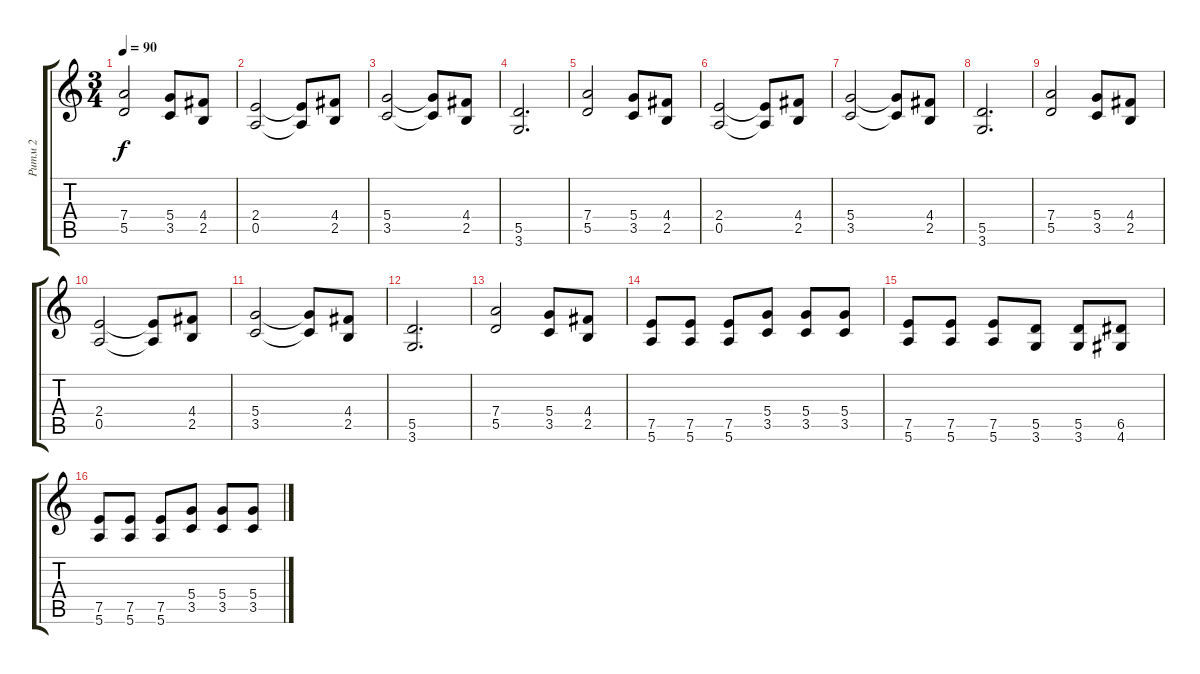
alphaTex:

\track ("Ритм 2" "Ритм 2") {instrument distortionguitar}
\staff {score tabs}
\tuning (E4 B3 G3 D3 A2 E2) {hide}
\ts (3 4)
\tempo 90
\clef g2
\ks c
(7.4 5.5).2{dy f} (5.4 3.5).8 (4.4 2.5).8 |
(2.4 0.5).2 (2.4{t} 0.5{t}).8 (4.4 2.5).8 |
(5.4 3.5).2 (5.4{t} 3.5{t}).8 (4.4 2.5).8 |
(5.5 3.6).2{d} |
(7.4 5.5).2 (5.4 3.5).8 (4.4 2.5).8 |
(2.4 0.5).2 (2.4{t} 0.5{t}).8 (4.4 2.5).8 |
(5.4 3.5).2 (5.4{t} 3.5{t}).8 (4.4 2.5).8 |
(5.5 3.6).2{d} |
(7.4 5.5).2 (5.4 3.5).8 (4.4 2.5).8 |
(2.4 0.5).2 (2.4{t} 0.5{t}).8 (4.4 2.5).8 |
(5.4 3.5).2 (5.4{t} 3.5{t}).8 (4.4 2.5).8 |
(5.5 3.6).2{d} |
(7.4 5.5).2 (5.4 3.5).8 (4.4 2.5).8 |
(7.5 5.6).8 (7.5 5.6).8 (7.5 5.6).8 (5.4 3.5).8 (5.4 3.5).8 (5.4 3.5).8 |
(7.5 5.6).8 (7.5 5.6).8 (7.5 5.6).8 (5.5 3.6).8 (5.5 3.6).8 (6.5 4.6).8 |
(7.5 5.6).8 (7.5 5.6).8 (7.5 5.6).8 (5.4 3.5).8 (5.4 3.5).8 (5.4 3.5).8
